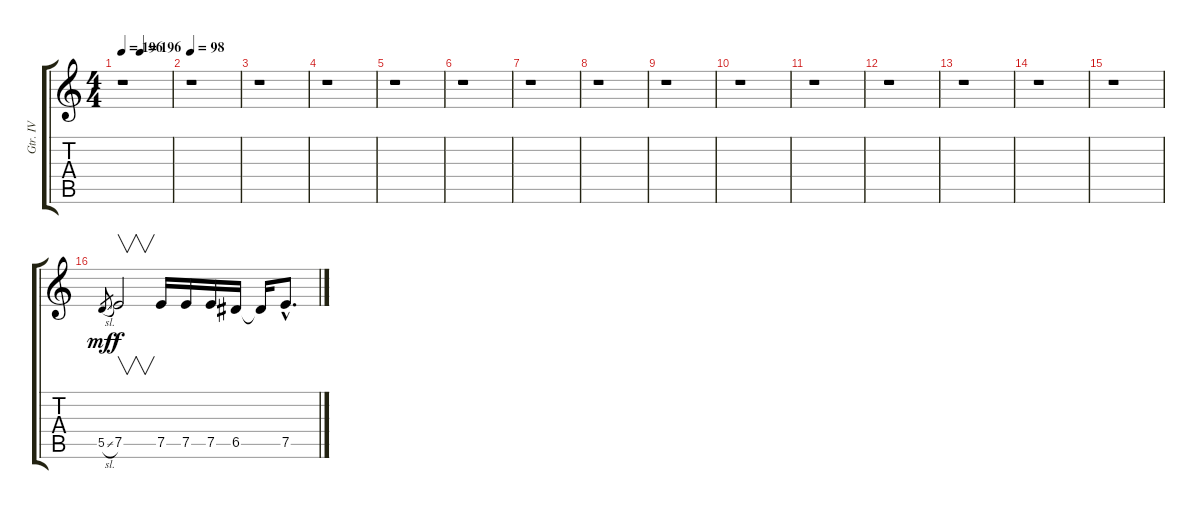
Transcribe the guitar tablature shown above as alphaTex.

\track ("Gtr. IV" "Gtr. IV") {instrument distortionguitar}
\staff {score tabs}
\tuning (E4 B3 G3 D3 A2 E2) {hide}
\ts (4 4)
\tempo 196
\tempo (196 0.375)
\clef g2
\ks c
r.1{dy mf} |
\tempo 98
r.1 |
r.1 |
r.1 |
r.1 |
r.1 |
r.1 |
r.1 |
r.1 |
r.1 |
r.1 |
r.1 |
r.1 |
r.1 |
r.1 |
5.5{sl}.8{gr} 7.5.2{v dy f} 7.5.16 7.5.16 7.5.16 6.5.16 6.5{t}.16 7.5{hac}.8{d}
